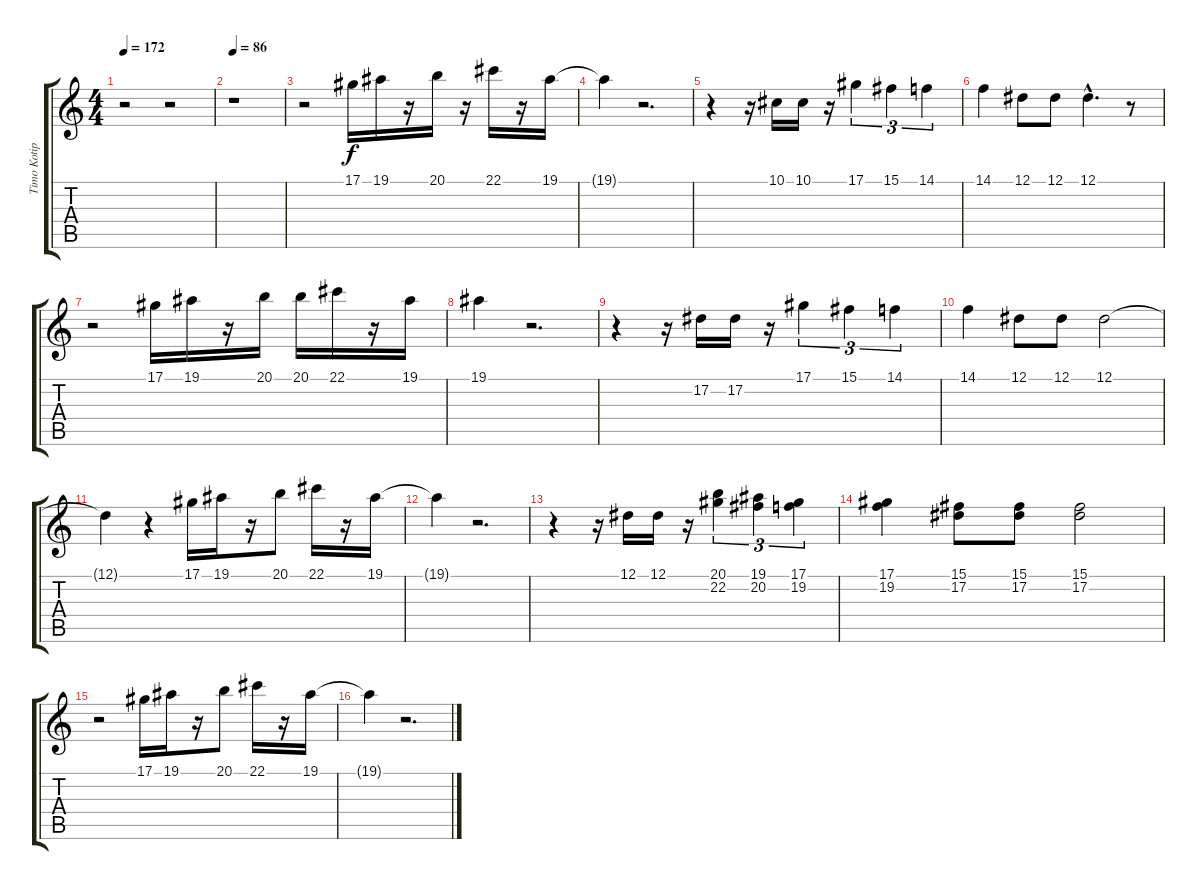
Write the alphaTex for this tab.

\track ("Timo Kotipelto" "Timo Kotip") {instrument lead3calliope}
\staff {score tabs}
\tuning (Eb4 Bb3 Gb3 Db3 Ab2 Eb2) {hide}
\ts (4 4)
\tempo 172
\clef g2
\ks c
r.2{dy f} r.2 |
\tempo 86
r.1 |
r.2 17.1.16 19.1.16 r.16 20.1.16 r.16 22.1.16 r.16 19.1.16 |
19.1{t}.4 r.2{d} |
r.4 r.16 10.1.16 10.1.16 r.16 17.1.4{tu (3 2)} 15.1.4{tu (3 2)} 14.1.4{tu (3 2)} |
14.1.4 12.1.8 12.1.8 12.1{hac}.4{d} r.8 |
r.2 17.1.16 19.1.16 r.16 20.1.16 20.1.16 22.1.16 r.16 19.1.16 |
19.1.4 r.2{d} |
r.4 r.16 17.2.16 17.2.16 r.16 17.1.4{tu (3 2)} 15.1.4{tu (3 2)} 14.1.4{tu (3 2)} |
14.1.4 12.1.8 12.1.8 12.1.2 |
12.1{t}.4 r.4 17.1.16 19.1.16 r.16 20.1.8 22.1.16 r.16 19.1.16 |
19.1{t}.4 r.2{d} |
r.4 r.16 12.1.16 12.1.16 r.16 (20.1 22.2).4{tu (3 2)} (19.1 20.2).4{tu (3 2)} (17.1 19.2).4{tu (3 2)} |
(17.1 19.2).4 (15.1 17.2).8 (15.1 17.2).8 (15.1 17.2).2 |
r.2 17.1.16 19.1.16 r.16 20.1.8 22.1.16 r.16 19.1.16 |
19.1{t}.4 r.2{d}
